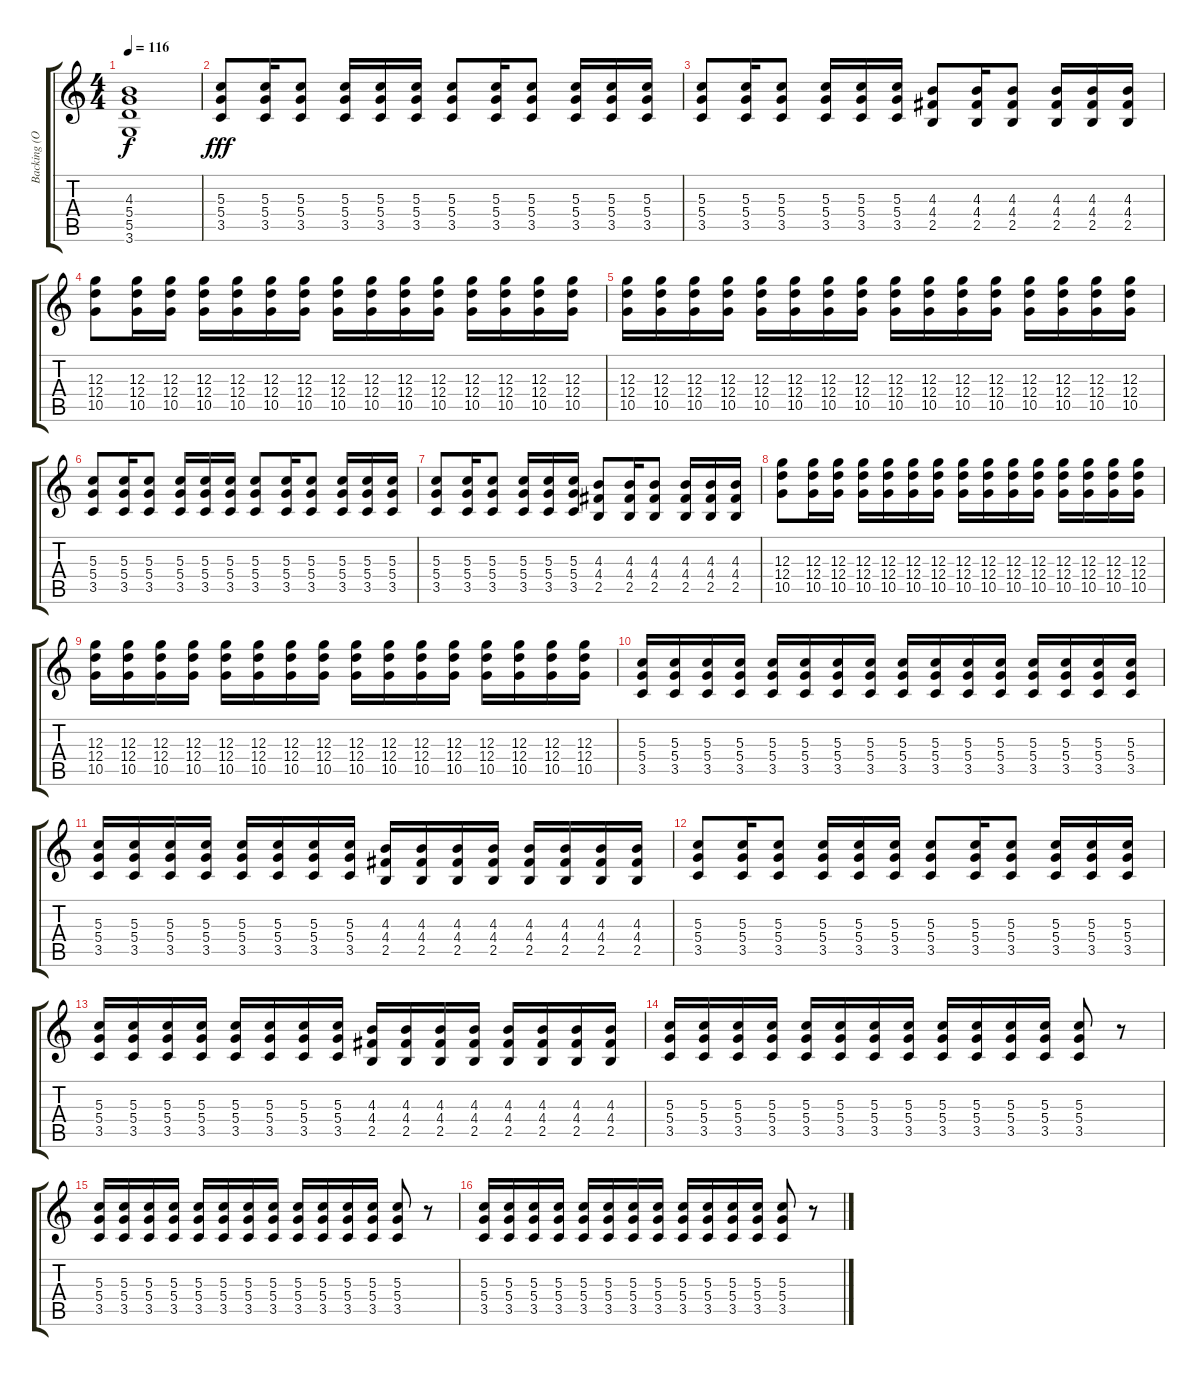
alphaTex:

\track ("Backing (Overdub) Guitar" "Backing (O") {instrument overdrivenguitar}
\staff {score tabs}
\tuning (E4 B3 G3 D3 A2 E2) {hide}
\ts (4 4)
\tempo 116
\clef g2
\ks c
(4.3 5.4 5.5 3.6).1{dy f} |
(5.3 5.4 3.5).8{dy fff} (5.3 5.4 3.5).16 (5.3 5.4 3.5).8 (5.3 5.4 3.5).16 (5.3 5.4 3.5).16 (5.3 5.4 3.5).16 (5.3 5.4 3.5).8 (5.3 5.4 3.5).16 (5.3 5.4 3.5).8 (5.3 5.4 3.5).16 (5.3 5.4 3.5).16 (5.3 5.4 3.5).16 |
(5.3 5.4 3.5).8 (5.3 5.4 3.5).16 (5.3 5.4 3.5).8 (5.3 5.4 3.5).16 (5.3 5.4 3.5).16 (5.3 5.4 3.5).16 (4.3 4.4 2.5).8 (4.3 4.4 2.5).16 (4.3 4.4 2.5).8 (4.3 4.4 2.5).16 (4.3 4.4 2.5).16 (4.3 4.4 2.5).16 |
(12.3 12.4 10.5).8 (12.3 12.4 10.5).16 (12.3 12.4 10.5).16 (12.3 12.4 10.5).16 (12.3 12.4 10.5).16 (12.3 12.4 10.5).16 (12.3 12.4 10.5).16 (12.3 12.4 10.5).16 (12.3 12.4 10.5).16 (12.3 12.4 10.5).16 (12.3 12.4 10.5).16 (12.3 12.4 10.5).16 (12.3 12.4 10.5).16 (12.3 12.4 10.5).16 (12.3 12.4 10.5).16 |
(12.3 12.4 10.5).16 (12.3 12.4 10.5).16 (12.3 12.4 10.5).16 (12.3 12.4 10.5).16 (12.3 12.4 10.5).16 (12.3 12.4 10.5).16 (12.3 12.4 10.5).16 (12.3 12.4 10.5).16 (12.3 12.4 10.5).16 (12.3 12.4 10.5).16 (12.3 12.4 10.5).16 (12.3 12.4 10.5).16 (12.3 12.4 10.5).16 (12.3 12.4 10.5).16 (12.3 12.4 10.5).16 (12.3 12.4 10.5).16 |
(5.3 5.4 3.5).8 (5.3 5.4 3.5).16 (5.3 5.4 3.5).8 (5.3 5.4 3.5).16 (5.3 5.4 3.5).16 (5.3 5.4 3.5).16 (5.3 5.4 3.5).8 (5.3 5.4 3.5).16 (5.3 5.4 3.5).8 (5.3 5.4 3.5).16 (5.3 5.4 3.5).16 (5.3 5.4 3.5).16 |
(5.3 5.4 3.5).8 (5.3 5.4 3.5).16 (5.3 5.4 3.5).8 (5.3 5.4 3.5).16 (5.3 5.4 3.5).16 (5.3 5.4 3.5).16 (4.3 4.4 2.5).8 (4.3 4.4 2.5).16 (4.3 4.4 2.5).8 (4.3 4.4 2.5).16 (4.3 4.4 2.5).16 (4.3 4.4 2.5).16 |
(12.3 12.4 10.5).8 (12.3 12.4 10.5).16 (12.3 12.4 10.5).16 (12.3 12.4 10.5).16 (12.3 12.4 10.5).16 (12.3 12.4 10.5).16 (12.3 12.4 10.5).16 (12.3 12.4 10.5).16 (12.3 12.4 10.5).16 (12.3 12.4 10.5).16 (12.3 12.4 10.5).16 (12.3 12.4 10.5).16 (12.3 12.4 10.5).16 (12.3 12.4 10.5).16 (12.3 12.4 10.5).16 |
(12.3 12.4 10.5).16 (12.3 12.4 10.5).16 (12.3 12.4 10.5).16 (12.3 12.4 10.5).16 (12.3 12.4 10.5).16 (12.3 12.4 10.5).16 (12.3 12.4 10.5).16 (12.3 12.4 10.5).16 (12.3 12.4 10.5).16 (12.3 12.4 10.5).16 (12.3 12.4 10.5).16 (12.3 12.4 10.5).16 (12.3 12.4 10.5).16 (12.3 12.4 10.5).16 (12.3 12.4 10.5).16 (12.3 12.4 10.5).16 |
(5.3 5.4 3.5).16 (5.3 5.4 3.5).16 (5.3 5.4 3.5).16 (5.3 5.4 3.5).16 (5.3 5.4 3.5).16 (5.3 5.4 3.5).16 (5.3 5.4 3.5).16 (5.3 5.4 3.5).16 (5.3 5.4 3.5).16 (5.3 5.4 3.5).16 (5.3 5.4 3.5).16 (5.3 5.4 3.5).16 (5.3 5.4 3.5).16 (5.3 5.4 3.5).16 (5.3 5.4 3.5).16 (5.3 5.4 3.5).16 |
(5.3 5.4 3.5).16 (5.3 5.4 3.5).16 (5.3 5.4 3.5).16 (5.3 5.4 3.5).16 (5.3 5.4 3.5).16 (5.3 5.4 3.5).16 (5.3 5.4 3.5).16 (5.3 5.4 3.5).16 (4.3 4.4 2.5).16 (4.3 4.4 2.5).16 (4.3 4.4 2.5).16 (4.3 4.4 2.5).16 (4.3 4.4 2.5).16 (4.3 4.4 2.5).16 (4.3 4.4 2.5).16 (4.3 4.4 2.5).16 |
(5.3 5.4 3.5).8 (5.3 5.4 3.5).16 (5.3 5.4 3.5).8 (5.3 5.4 3.5).16 (5.3 5.4 3.5).16 (5.3 5.4 3.5).16 (5.3 5.4 3.5).8 (5.3 5.4 3.5).16 (5.3 5.4 3.5).8 (5.3 5.4 3.5).16 (5.3 5.4 3.5).16 (5.3 5.4 3.5).16 |
(5.3 5.4 3.5).16 (5.3 5.4 3.5).16 (5.3 5.4 3.5).16 (5.3 5.4 3.5).16 (5.3 5.4 3.5).16 (5.3 5.4 3.5).16 (5.3 5.4 3.5).16 (5.3 5.4 3.5).16 (4.3 4.4 2.5).16 (4.3 4.4 2.5).16 (4.3 4.4 2.5).16 (4.3 4.4 2.5).16 (4.3 4.4 2.5).16 (4.3 4.4 2.5).16 (4.3 4.4 2.5).16 (4.3 4.4 2.5).16 |
(5.3 5.4 3.5).16 (5.3 5.4 3.5).16 (5.3 5.4 3.5).16 (5.3 5.4 3.5).16 (5.3 5.4 3.5).16 (5.3 5.4 3.5).16 (5.3 5.4 3.5).16 (5.3 5.4 3.5).16 (5.3 5.4 3.5).16 (5.3 5.4 3.5).16 (5.3 5.4 3.5).16 (5.3 5.4 3.5).16 (5.3 5.4 3.5).8 r.8 |
(5.3 5.4 3.5).16 (5.3 5.4 3.5).16 (5.3 5.4 3.5).16 (5.3 5.4 3.5).16 (5.3 5.4 3.5).16 (5.3 5.4 3.5).16 (5.3 5.4 3.5).16 (5.3 5.4 3.5).16 (5.3 5.4 3.5).16 (5.3 5.4 3.5).16 (5.3 5.4 3.5).16 (5.3 5.4 3.5).16 (5.3 5.4 3.5).8 r.8 |
(5.3 5.4 3.5).16 (5.3 5.4 3.5).16 (5.3 5.4 3.5).16 (5.3 5.4 3.5).16 (5.3 5.4 3.5).16 (5.3 5.4 3.5).16 (5.3 5.4 3.5).16 (5.3 5.4 3.5).16 (5.3 5.4 3.5).16 (5.3 5.4 3.5).16 (5.3 5.4 3.5).16 (5.3 5.4 3.5).16 (5.3 5.4 3.5).8 r.8
